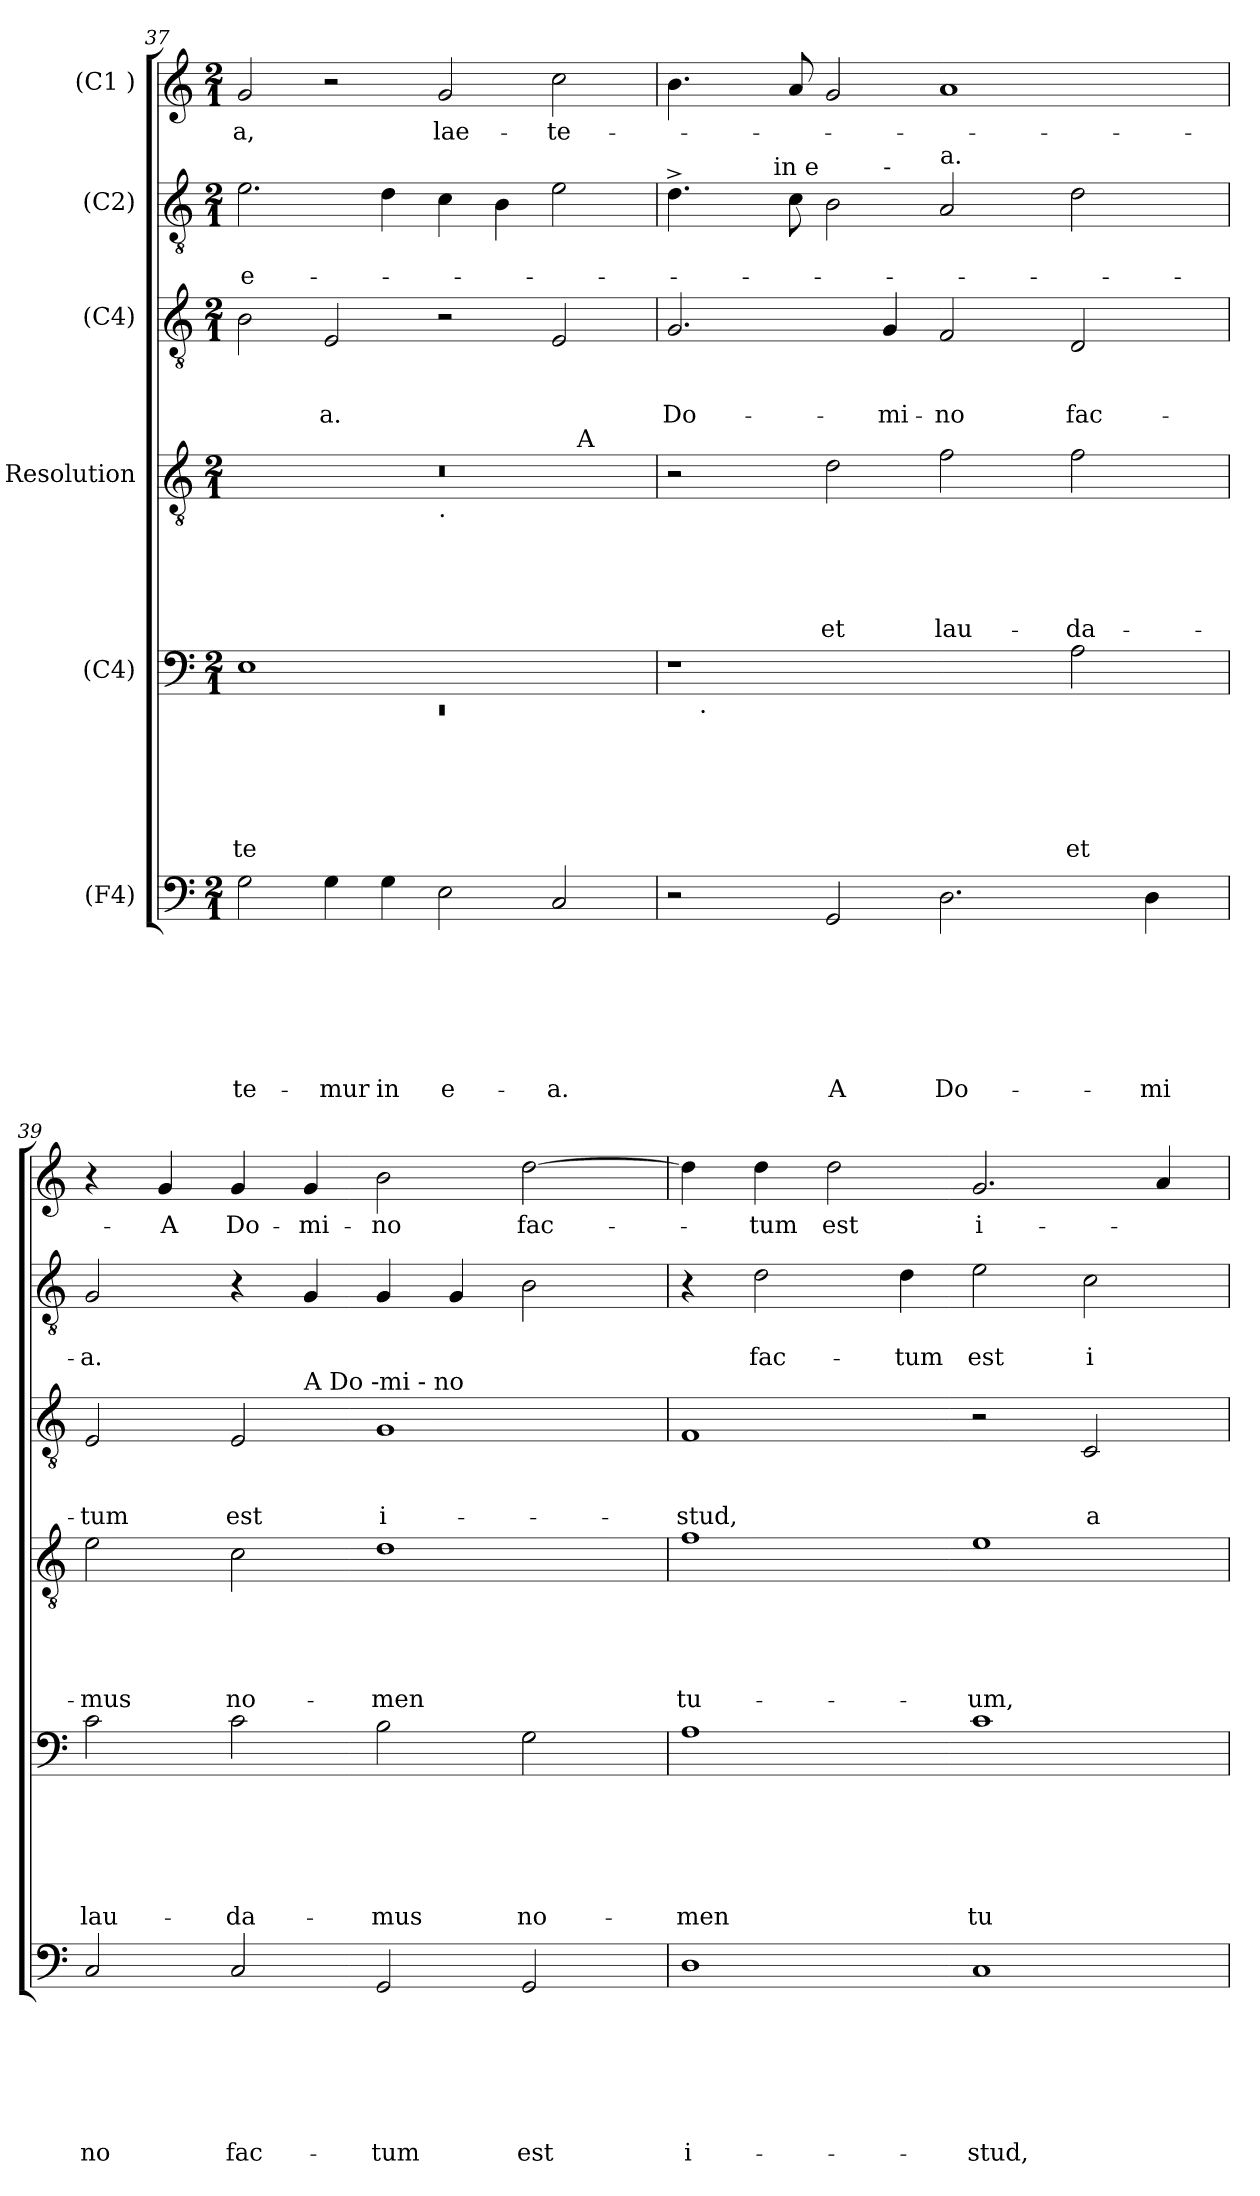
**kern	**text	**text	**text	**text	**text	**text	**text	**kern	**text	**text	**text	**text	**text	**text	**kern	**text	**text	**text	**text	**text	**kern	**text	**text	**text	**kern	**text	**text	**kern	**text
*part6	*part6	*part6	*part6	*part6	*part6	*part6	*part6	*part5	*part5	*part5	*part5	*part5	*part5	*part5	*part4	*part4	*part4	*part4	*part4	*part4	*part3	*part3	*part3	*part3	*part2	*part2	*part2	*part1	*part1
*staff6	*staff6	*staff6	*staff6	*staff6	*staff6	*staff6	*staff6	*staff5	*staff5	*staff5	*staff5	*staff5	*staff5	*staff5	*staff4	*staff4	*staff4	*staff4	*staff4	*staff4	*staff3	*staff3	*staff3	*staff3	*staff2	*staff2	*staff2	*staff1	*staff1
*I"(F4)	*	*	*	*	*	*	*	*I"(C4)	*	*	*	*	*	*	*I"Resolution	*	*	*	*	*	*I"(C4)	*	*	*	*I"(C2)	*	*	*I"(C1 )	*
*clefF4	*	*	*	*	*	*	*	*clefF4	*	*	*	*	*	*	*clefGv2	*	*	*	*	*	*clefGv2	*	*	*	*clefGv2	*	*	*clefG2	*
*k[]	*	*	*	*	*	*	*	*k[]	*	*	*	*	*	*	*k[]	*	*	*	*	*	*k[]	*	*	*	*k[]	*	*	*k[]	*
*C:	*	*	*	*	*	*	*	*C:	*	*	*	*	*	*	*C:	*	*	*	*	*	*C:	*	*	*	*C:	*	*	*C:	*
*M2/1	*	*	*	*	*	*	*	*M2/1	*	*	*	*	*	*	*M2/1	*	*	*	*	*	*M2/1	*	*	*	*M2/1	*	*	*M2/1	*
=37	=37	=37	=37	=37	=37	=37	=37	=37	=37	=37	=37	=37	=37	=37	=37	=37	=37	=37	=37	=37	=37	=37	=37	=37	=37	=37	=37	=37	=37
*	*	*	*	*	*	*	*	*^	*	*	*	*	*	*	*	*	*	*	*	*	*	*	*	*	*	*	*	*	*
!	!	!	!	!	!	!	!LO:LY:b	!	!LO:N:vis=1	!	!	!	!	!	!LO:LY:b	!	!	!	!	!	!	!	!	!	!	!	!	!LO:LY:b:rj	!	!LO:LY:b
*	*	*	*	*	*	*	*	*	*	*	*	*	*	*	*	*^	*	*	*	*	*	*	*	*	*	*	*	*	*	*
*	*	*	*	*	*	*	*	*	*	*	*	*	*	*	*	*	*^	*	*	*	*	*	*	*	*	*	*	*	*	*	*
2G\	.	.	.	.	.	.	-te-	1E	0rEE	.	.	.	.	.	te	0r	1ryy	1ryy	.	.	.	.	.	2B\	.	.	.	2.e\	.	e-	2g/	-a,
!	!	!	!	!	!	!	!LO:LY:b	!	!	!	!	!	!	!	!	!	!	!	!	!	!	!	!	!	!	!	!LO:LY:b	!	!	!	!	!
4G\	.	.	.	.	.	.	-mur	.	.	.	.	.	.	.	.	.	.	.	.	.	.	.	.	2E/	.	.	-a.	.	.	.	2r	.
!	!	!	!	!	!	!	!LO:LY:b	!	!	!	!	!	!	!	!	!	!	!	!	!	!	!	!	!	!	!	!	!	!	!	!	!
4G\	.	.	.	.	.	.	in	.	.	.	.	.	.	.	.	.	.	.	.	.	.	.	.	.	.	.	.	4d\	.	.	.	.
!	!	!	!	!	!	!	!	!	!	!	!	!	!	!	!	!	!LO:TX:b:t=.	!	!	!	!	!	!	!	!	!	!	!	!	!	!	!
!	!	!	!	!	!	!	!LO:LY:b	!	!	!	!	!	!	!	!	!	!	!	!	!	!	!	!	!	!	!	!	!	!	!	!	!LO:LY:b
2E\	.	.	.	.	.	.	e-	1ryy	.	.	.	.	.	.	.	.	1ryy	2ryy	.	.	.	.	.	2r	.	.	.	4c\	.	.	2g/	lae-
.	.	.	.	.	.	.	.	.	.	.	.	.	.	.	.	.	.	.	.	.	.	.	.	.	.	.	.	4B\	.	.	.	.
!	!	!	!	!	!	!	!LO:LY:b	!	!	!	!	!	!	!	!	!	!	!	!	!	!	!	!	!	!	!	!	!	!	!	!	!LO:LY:b
2C/	.	.	.	.	.	.	-a.	.	.	.	.	.	.	.	.	.	.	16ryy	.	.	.	.	.	2E/	.	.	.	2e\	.	.	2cc\	-te-
!	!	!	!	!	!	!	!	!	!	!	!	!	!	!	!	!	!	!LO:TX:a:t=A	!	!	!	!	!	!	!	!	!	!	!	!	!	!
.	.	.	.	.	.	.	.	.	.	.	.	.	.	.	.	.	.	4..ryy	.	.	.	.	.	.	.	.	.	.	.	.	.	.
!!LO:PB:g=z
=38	=38	=38	=38	=38	=38	=38	=38	=38	=38	=38	=38	=38	=38	=38	=38	=38	=38	=38	=38	=38	=38	=38	=38	=38	=38	=38	=38	=38	=38	=38	=38	=38
!	!	!	!	!	!	!	!	!	!	!	!	!	!	!	!	!	!	!	!	!	!	!	!	!	!	!	!	!LO:TX:a:t=mur	!	!	!	!
!	!	!	!	!	!	!	!	!	!	!	!	!	!	!	!	!	!	!	!	!	!	!	!	!	!	!	!LO:LY:b	!	!	!	!	!
*	*	*	*	*	*	*	*	*	*	*	*	*	*	*	*	*	*	*	*	*	*	*	*	*	*	*	*	*^	*	*	*	*
*	*	*	*	*	*	*	*	*	*	*	*	*	*	*	*	*v	*v	*v	*	*	*	*	*	*	*	*	*	*	*^	*	*	*	*
2r	.	.	.	.	.	.	.	1r	16.ryy	.	.	.	.	.	.	2r	.	.	.	.	.	2.G/	.	.	Do-	4.d^>\	4ryy	2.ryy	.	.	4.b\	.
!	!	!	!	!	!	!	!	!	!LO:TX:b:t=.	!	!	!	!	!	!	!	!	!	!	!	!	!	!	!	!	!	!	!	!	!	!	!
.	.	.	.	.	.	.	.	.	1ryy	.	.	.	.	.	.	.	.	.	.	.	.	.	.	.	.	.	.	.	.	.	.	.
.	.	.	.	.	.	.	.	.	.	.	.	.	.	.	.	.	.	.	.	.	.	.	.	.	.	.	16.ryy	.	.	.	.	.
!	!	!	!	!	!	!	!	!	!	!	!	!	!	!	!	!	!	!	!	!	!	!	!	!	!	!	!LO:TX:a:t=in e	!	!	!	!	!
.	.	.	.	.	.	.	.	.	.	.	.	.	.	.	.	.	.	.	.	.	.	.	.	.	.	.	1ryy	.	.	.	.	.
.	.	.	.	.	.	.	.	.	.	.	.	.	.	.	.	.	.	.	.	.	.	.	.	.	.	8c\	.	.	.	.	8a/	.
!	!	!	!	!	!	!	!LO:LY:b	!	!	!	!	!	!	!	!	!	!	!	!	!	!LO:LY:b	!	!	!	!	!	!	!	!	!	!	!
2GG/	.	.	.	.	.	.	A	.	.	.	.	.	.	.	.	2d\	.	.	.	.	et	.	.	.	.	2B\	.	.	.	.	2g/	.
!	!	!	!	!	!	!	!	!	!	!	!	!	!	!	!	!	!	!	!	!	!	!	!	!	!	!	!	!LO:TX:a:t=-	!	!	!	!
!	!	!	!	!	!	!	!	!	!	!	!	!	!	!	!	!	!	!	!	!	!	!	!	!	!LO:LY:b	!	!	!	!	!	!	!
.	.	.	.	.	.	.	.	.	.	.	.	.	.	.	.	.	.	.	.	.	.	4G/	.	.	-mi-	.	.	1ryy	.	.	.	.
!	!	!	!	!	!	!	!	!	!	!	!	!	!	!	!	!	!	!	!	!	!	!	!	!	!	!LO:TX:a:t=a.	!	!	!	!	!	!
!	!	!	!	!	!	!	!LO:LY:b	!	!	!	!	!	!	!	!	!	!	!	!	!	!LO:LY:b	!	!	!	!LO:LY:b	!	!	!	!	!	!	!
2.D\	.	.	.	.	.	.	Do-	2ryy	.	.	.	.	.	.	.	2f\	.	.	.	.	lau-	2F/	.	.	-no	2A/	.	.	.	.	1a	.
.	.	.	.	.	.	.	.	.	2ryy	.	.	.	.	.	.	.	.	.	.	.	.	.	.	.	.	.	.	.	.	.	.	.
.	.	.	.	.	.	.	.	.	.	.	.	.	.	.	.	.	.	.	.	.	.	.	.	.	.	.	2ryy	.	.	.	.	.
!	!	!	!	!	!	!	!	!	!	!	!	!	!	!	!LO:LY:b	!	!	!	!	!	!LO:LY:b	!	!	!	!LO:LY:b	!	!	!	!	!	!	!
.	.	.	.	.	.	.	.	2A\	.	.	.	.	.	.	et	2f\	.	.	.	.	-da-	2D/	.	.	fac-	2d\	.	.	.	.	.	.
.	.	.	.	.	.	.	.	.	4ryy	.	.	.	.	.	.	.	.	.	.	.	.	.	.	.	.	.	.	.	.	.	.	.
!	!	!	!	!	!	!	!LO:LY:b	!	!	!	!	!	!	!	!	!	!	!	!	!	!	!	!	!	!	!	!	!	!	!	!	!
4D\	.	.	.	.	.	.	-mi	.	.	.	.	.	.	.	.	.	.	.	.	.	.	.	.	.	.	.	.	4ryy	.	.	.	.
.	.	.	.	.	.	.	.	.	8ryy	.	.	.	.	.	.	.	.	.	.	.	.	.	.	.	.	.	8ryy	.	.	.	.	.
.	.	.	.	.	.	.	.	.	32ryy	.	.	.	.	.	.	.	.	.	.	.	.	.	.	.	.	.	32ryy	.	.	.	.	.
=39	=39	=39	=39	=39	=39	=39	=39	=39	=39	=39	=39	=39	=39	=39	=39	=39	=39	=39	=39	=39	=39	=39	=39	=39	=39	=39	=39	=39	=39	=39	=39	=39
!	!	!	!	!	!	!	!LO:LY:b	!	!	!	!	!	!	!	!LO:LY:b	!	!	!	!	!	!LO:LY:b	!	!	!	!LO:LY:b	!	!	!	!	!LO:LY:b	!	!
*	*	*	*	*	*	*	*	*v	*v	*	*	*	*	*	*	*	*	*	*	*	*	*^	*	*	*	*v	*v	*v	*	*	*	*
2C/	.	.	.	.	.	.	no	2c\	.	.	.	.	.	lau-	2e\	.	.	.	.	-mus	2E/	2.ryy	.	.	-tum	2G/	.	-a.	4r	.
!	!	!	!	!	!	!	!	!	!	!	!	!	!	!	!	!	!	!	!	!	!	!	!	!	!	!	!	!	!	!LO:LY:b
.	.	.	.	.	.	.	.	.	.	.	.	.	.	.	.	.	.	.	.	.	.	.	.	.	.	.	.	.	4g/	-A
!	!	!	!	!	!	!	!LO:LY:b	!	!	!	!	!	!	!LO:LY:b	!	!	!	!	!	!LO:LY:b	!	!	!	!	!LO:LY:b	!	!	!	!	!LO:LY:b
2C/	.	.	.	.	.	.	fac-	2c\	.	.	.	.	.	-da-	2c\	.	.	.	.	no-	2E/	.	.	.	est	4r	.	.	4g/	Do-
!	!	!	!	!	!	!	!	!	!	!	!	!	!	!	!	!	!	!	!	!	!	!LO:TX:a:t=A Do -mi - no	!	!	!	!	!	!	!	!
!	!	!	!	!	!	!	!	!	!	!	!	!	!	!	!	!	!	!	!	!	!	!	!	!	!	!	!	!	!	!LO:LY:b
.	.	.	.	.	.	.	.	.	.	.	.	.	.	.	.	.	.	.	.	.	.	1ryy	.	.	.	4G/	.	.	4g/	-mi-
!	!	!	!	!	!	!	!LO:LY:b	!	!	!	!	!	!	!LO:LY:b	!	!	!	!	!	!LO:LY:b	!	!	!	!	!LO:LY:b:rj	!	!	!	!	!LO:LY:b
2GG/	.	.	.	.	.	.	-tum	2B\	.	.	.	.	.	-mus	1d	.	.	.	.	-men	1G	.	.	.	i-	4G/	.	.	2b\	-no
.	.	.	.	.	.	.	.	.	.	.	.	.	.	.	.	.	.	.	.	.	.	.	.	.	.	4G/	.	.	.	.
!	!	!	!	!	!	!	!LO:LY:b	!	!	!	!	!	!	!LO:LY:b	!	!	!	!	!	!	!	!	!	!	!	!	!	!	!	!LO:LY:b
2GG/	.	.	.	.	.	.	est	2G\	.	.	.	.	.	no-	.	.	.	.	.	.	.	.	.	.	.	2B\	.	.	[>2dd\	fac-
.	.	.	.	.	.	.	.	.	.	.	.	.	.	.	.	.	.	.	.	.	.	4ryy	.	.	.	.	.	.	.	.
=40	=40	=40	=40	=40	=40	=40	=40	=40	=40	=40	=40	=40	=40	=40	=40	=40	=40	=40	=40	=40	=40	=40	=40	=40	=40	=40	=40	=40	=40	=40
!	!	!	!	!	!	!	!LO:LY:b:rj	!	!	!	!	!	!	!LO:LY:b	!	!	!	!	!	!LO:LY:b	!	!	!	!	!LO:LY:b	!	!	!	!	!
*	*	*	*	*	*	*	*	*	*	*	*	*	*	*	*	*	*	*	*	*	*v	*v	*	*	*	*	*	*	*	*
1D	.	.	.	.	.	.	i-	1A	.	.	.	.	.	-men	1f	.	.	.	.	tu-	1F	.	.	-stud,	4r	.	.	4dd\]	.
!	!	!	!	!	!	!	!	!	!	!	!	!	!	!	!	!	!	!	!	!	!	!	!	!	!	!	!LO:LY:b	!	!LO:LY:b
.	.	.	.	.	.	.	.	.	.	.	.	.	.	.	.	.	.	.	.	.	.	.	.	.	2d\	.	fac-	4dd\	-tum
!	!	!	!	!	!	!	!	!	!	!	!	!	!	!	!	!	!	!	!	!	!	!	!	!	!	!	!	!	!LO:LY:b
.	.	.	.	.	.	.	.	.	.	.	.	.	.	.	.	.	.	.	.	.	.	.	.	.	.	.	.	2dd\	est
!	!	!	!	!	!	!	!	!	!	!	!	!	!	!	!	!	!	!	!	!	!	!	!	!	!	!	!LO:LY:b	!	!
.	.	.	.	.	.	.	.	.	.	.	.	.	.	.	.	.	.	.	.	.	.	.	.	.	4d\	.	-tum	.	.
!	!	!	!	!	!	!	!LO:LY:b	!	!	!	!	!	!	!LO:LY:b	!	!	!	!	!	!LO:LY:b	!	!	!	!	!	!	!LO:LY:b	!	!LO:LY:b:rj
1C	.	.	.	.	.	.	-stud,	1c	.	.	.	.	.	tu-	1e	.	.	.	.	-um,	2r	.	.	.	2e\	.	est	2.g/	i-
!	!	!	!	!	!	!	!	!	!	!	!	!	!	!	!	!	!	!	!	!	!	!	!	!LO:LY:b	!	!	!LO:LY:b	!	!
.	.	.	.	.	.	.	.	.	.	.	.	.	.	.	.	.	.	.	.	.	2C/	.	.	a	2c\	.	i-	.	.
.	.	.	.	.	.	.	.	.	.	.	.	.	.	.	.	.	.	.	.	.	.	.	.	.	.	.	.	4a/	.
=	=	=	=	=	=	=	=	=	=	=	=	=	=	=	=	=	=	=	=	=	=	=	=	=	=	=	=	=	=
*-	*-	*-	*-	*-	*-	*-	*-	*-	*-	*-	*-	*-	*-	*-	*-	*-	*-	*-	*-	*-	*-	*-	*-	*-	*-	*-	*-	*-	*-
